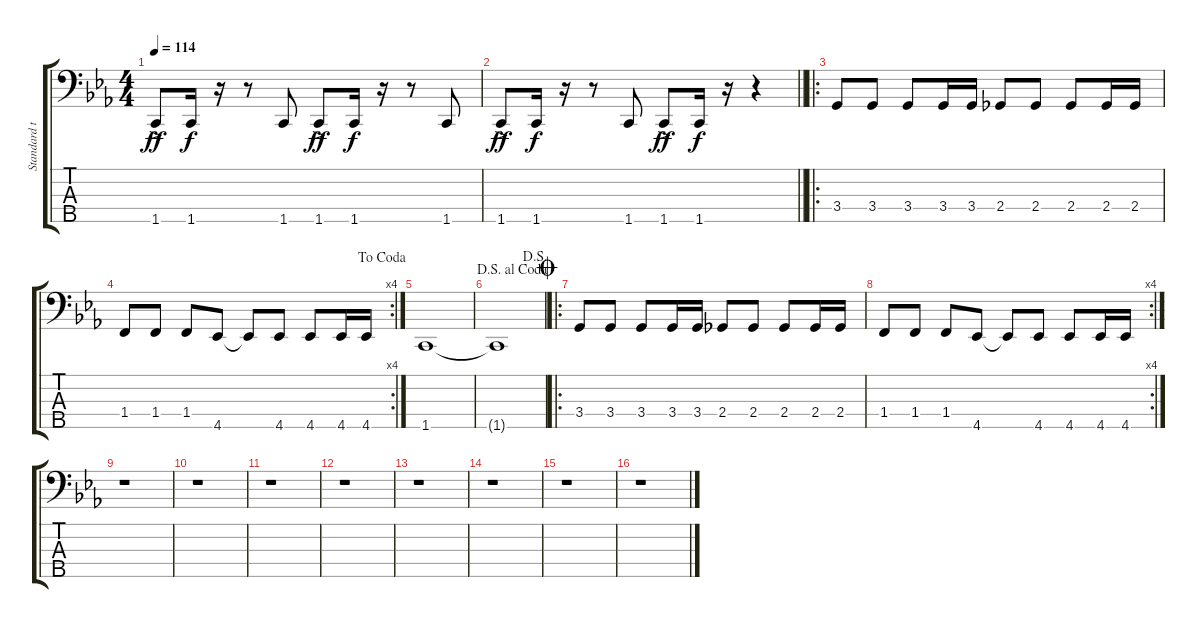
\track ("Standard tuning for 5-string bass" "Standard t") {instrument electricbasspick}
\staff {score tabs}
\tuning (G2 D2 A1 E1 B0) {hide}
\ts (4 4)
\tempo 114
\clef f4
\ks eb
1.5{ac}.8{dy ff} 1.5.16{dy f} r.16 r.8 1.5.8 1.5{ac}.8{dy ff} 1.5.16{dy f} r.16 r.8 1.5.8 |
\barLineRight lightlight
1.5{ac}.8{dy ff} 1.5.16{dy f} r.16 r.8 1.5.8 1.5{ac}.8{dy ff} 1.5.16{dy f} r.16 r.4 |
\ro
3.4.8 3.4.8 3.4.8 3.4.16 3.4.16 2.4.8 2.4.8 2.4.8 2.4.16 2.4.16 |
\rc 4
\jump dacoda
1.4.8 1.4.8 1.4.8 4.5.8 4.5{t}.8 4.5.8 4.5.8 4.5.16 4.5.16 |
1.5.1 |
\jump dalsegno
\jump dalsegnoalcoda
1.5{t}.1 |
\ro
\jump coda
3.4.8 3.4.8 3.4.8 3.4.16 3.4.16 2.4.8 2.4.8 2.4.8 2.4.16 2.4.16 |
\rc 4
1.4.8 1.4.8 1.4.8 4.5.8 4.5{t}.8 4.5.8 4.5.8 4.5.16 4.5.16 |
r.1 |
r.1 |
r.1 |
r.1 |
r.1 |
r.1 |
r.1 |
r.1
